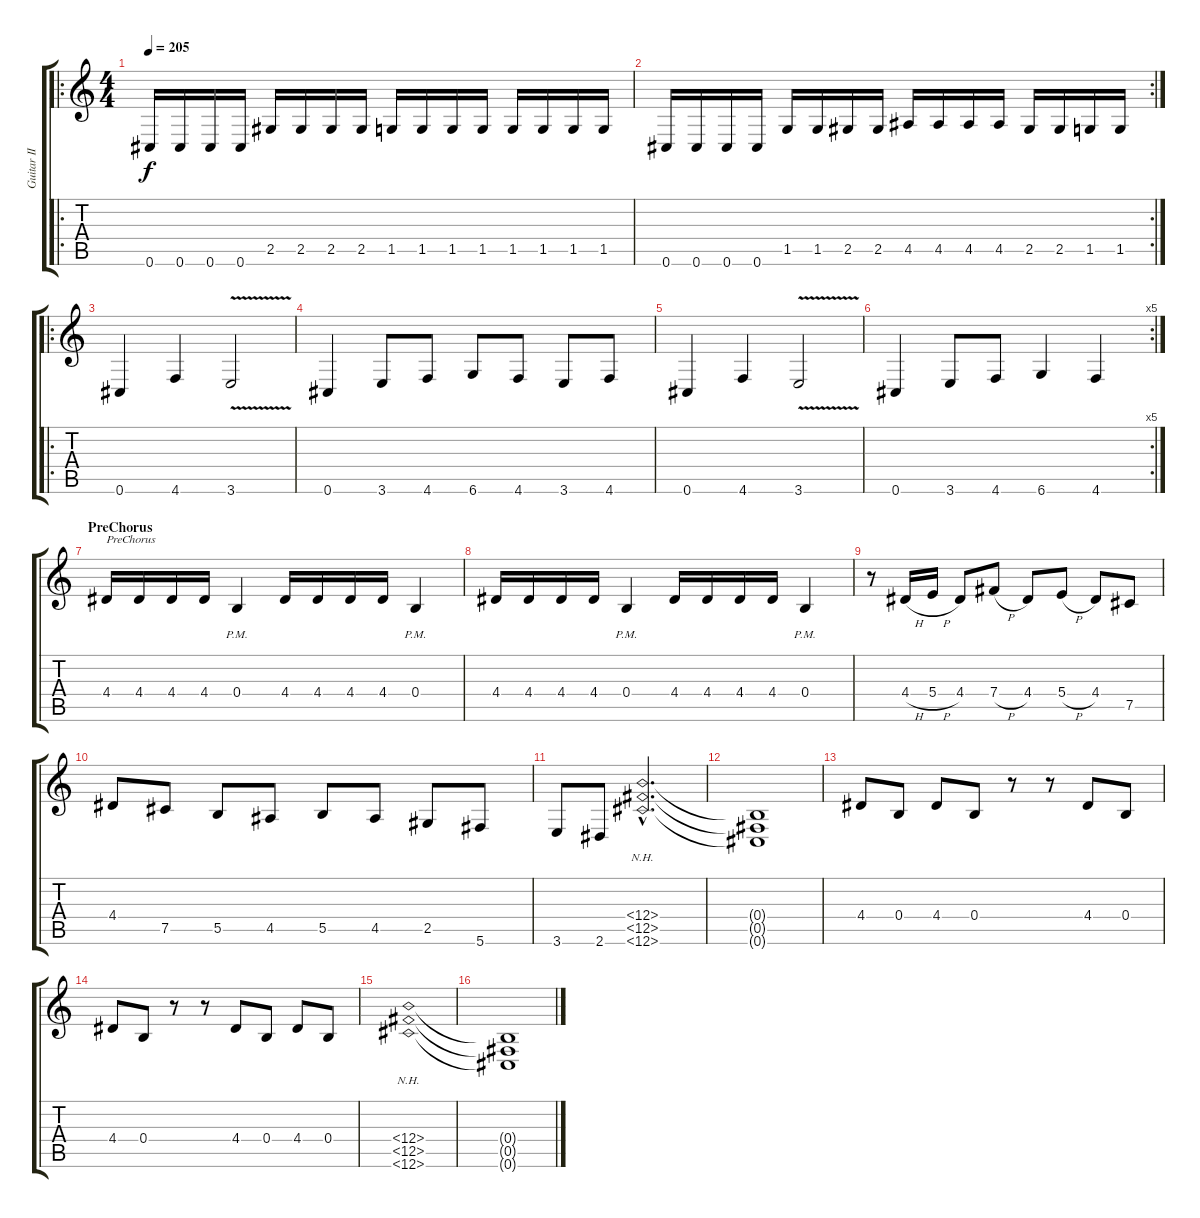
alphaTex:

\track ("Guitar II [Andreas Allenmark]" "Guitar II ") {instrument distortionguitar}
\staff {score tabs}
\tuning (Db4 Ab3 E3 B2 Gb2 Db2) {hide}
\ro
\ts (4 4)
\tempo 205
\clef g2
\ks c
0.6.16{dy f} 0.6.16 0.6.16 0.6.16 2.5.16 2.5.16 2.5.16 2.5.16 1.5.16 1.5.16 1.5.16 1.5.16 1.5.16 1.5.16 1.5.16 1.5.16 |
\rc 2
0.6.16 0.6.16 0.6.16 0.6.16 1.5.16 1.5.16 2.5.16 2.5.16 4.5.16 4.5.16 4.5.16 4.5.16 2.5.16 2.5.16 1.5.16 1.5.16 |
\ro
0.6.4 4.6.4 3.6{v}.2 |
0.6.4 3.6.8 4.6.8 6.6.8 4.6.8 3.6.8 4.6.8 |
0.6.4 4.6.4 3.6{v}.2 |
\rc 5
0.6.4 3.6.8 4.6.8 6.6.4 4.6.4 |
\section ("" "PreChorus")
4.4.16{txt "PreChorus"} 4.4.16 4.4.16 4.4.16 0.4{pm}.4 4.4.16 4.4.16 4.4.16 4.4.16 0.4{pm}.4 |
4.4.16 4.4.16 4.4.16 4.4.16 0.4{pm}.4 4.4.16 4.4.16 4.4.16 4.4.16 0.4{pm}.4 |
r.8 4.4{h}.16 5.4{h}.16 4.4.8 7.4{h}.8 4.4.8 5.4{h}.8 4.4.8 7.5.8 |
4.4.8 7.5.8 5.5.8 4.5.8 5.5.8 4.5.8 2.5.8 5.6.8 |
3.6.8 2.6.8 (0.4{nh hac} 0.5{nh hac} 0.6{nh hac}).2{d} |
(0.4{t} 0.5{t} 0.6{t}).1 |
4.4.8 0.4.8 4.4.8 0.4.8 r.8 r.8 4.4.8 0.4.8 |
4.4.8 0.4.8 r.8 r.8 4.4.8 0.4.8 4.4.8 0.4.8 |
(0.4{nh} 0.5{nh} 0.6{nh}).1 |
(0.4{t} 0.5{t} 0.6{t}).1
